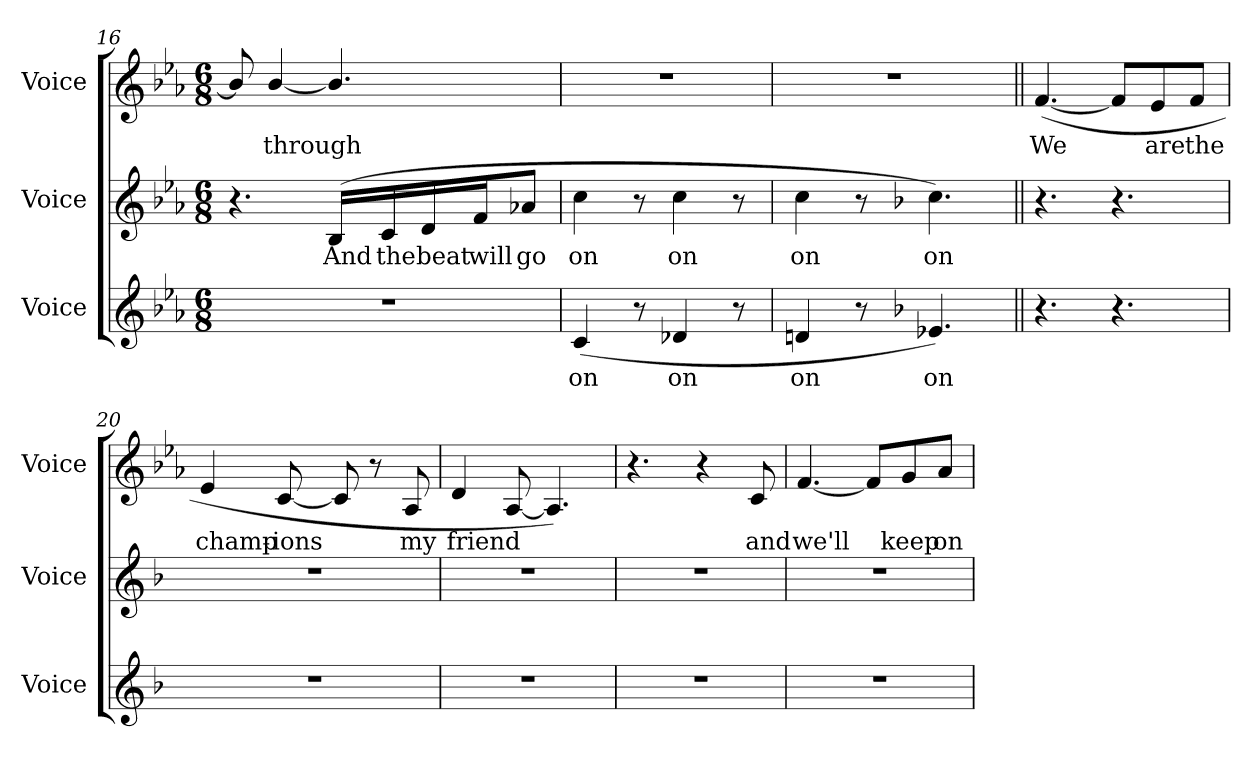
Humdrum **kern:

**kern	**text	**kern	**text	**kern	**text
*part3	*part3	*part2	*part2	*part1	*part1
*staff3	*staff3	*staff2	*staff2	*staff1	*staff1
*I"Voice	*	*I"Voice	*	*I"Voice	*
*I'Voice	*	*I'Voice	*	*I'Voice	*
!!LO:PB:g=z
*clefG2	*	*clefG2	*	*clefG2	*
*k[b-e-a-]	*	*k[b-e-a-]	*	*k[b-e-a-]	*
*c:	*	*c:	*	*c:	*
*M6/8	*	*M6/8	*	*M6/8	*
=16	=16	=16	=16	=16	=16
!LO:N:vis=1	!	!	!	!	!
2.r	.	4.r	.	8b-i/]	.
!	!	!	!	!	!LO:LY:b:color=#000000
.	.	.	.	[4b-i/	through
!	!	!	!LO:LY:b:color=#000000	!	!
.	.	(16B-i/LL	And	4.b-i/]	.
!	!	!	!LO:LY:b:color=#000000	!	!
.	.	16ci/	the	.	.
!	!	!	!LO:LY:b:color=#000000	!	!
.	.	16di/	beat	.	.
!	!	!	!LO:LY:b:color=#000000	!	!
.	.	16fi/J	will	.	.
!	!	!	!LO:LY:b:color=#000000	!	!
.	.	8a-Xi/J	go	.	.
=17	=17	=17	=17	=17	=17
!	!LO:LY:b:color=#000000	!	!	!	!
!	!	!	!LO:LY:b:color=#000000	!LO:N:vis=1	!
(4ci/	on	4cci\	on	2.r	.
8r	.	8r	.	.	.
!	!LO:LY:b:color=#000000	!	!	!	!
!	!	!	!LO:LY:b:color=#000000	!	!
4d-Xi/	on	4cci\	on	.	.
8r	.	8r	.	.	.
=18	=18	=18	=18	=18	=18
!	!LO:LY:b:color=#000000	!	!	!	!
!	!	!	!LO:LY:b:color=#000000	!LO:N:vis=1	!
4dni/	on	4cci\	on	2.r	.
8r	.	8r	.	.	.
*k[b-]	*	*k[b-]	*	*k[b-]	*
*F:	*	*F:	*	*F:	*
!	!LO:LY:b:color=#000000	!	!	!	!
!	!	!	!LO:LY:b:color=#000000	!	!
4.e-Xi/)	on	4.cci\)	on	.	.
=19||	=19||	=19||	=19||	=19||	=19||
!	!	!	!	!	!LO:LY:b:color=#000000
4.r	.	4.r	.	([4.fi/	We
4.r	.	4.r	.	8fi/L]	.
!	!	!	!	!	!LO:LY:b:color=#000000
.	.	.	.	8ei/	are
!	!	!	!	!	!LO:LY:b:color=#000000
.	.	.	.	8fi/J	the
=20	=20	=20	=20	=20	=20
!LO:N:vis=1	!	!LO:N:vis=1	!	!	!
!	!	!	!	!	!LO:LY:b:color=#000000
2.r	.	2.r	.	4ei/	champ-
!	!	!	!	!	!LO:LY:b:color=#000000
.	.	.	.	[8ci/	-ions
.	.	.	.	8ci/]	.
.	.	.	.	8r	.
!	!	!	!	!	!LO:LY:b:color=#000000
.	.	.	.	8Ai/	my
!!LO:LB:g=z
=21	=21	=21	=21	=21	=21
!LO:N:vis=1	!	!LO:N:vis=1	!	!	!
!	!	!	!	!	!LO:LY:b:color=#000000
2.r	.	2.r	.	4di/	friend
.	.	.	.	[8Ai/	.
.	.	.	.	4.Ai/])	.
=22	=22	=22	=22	=22	=22
!LO:N:vis=1	!	!LO:N:vis=1	!	!	!
2.r	.	2.r	.	4.r	.
.	.	.	.	4r	.
!	!	!	!	!	!LO:LY:b:color=#000000
.	.	.	.	8ci/	and
=23	=23	=23	=23	=23	=23
!LO:N:vis=1	!	!LO:N:vis=1	!	!	!
!	!	!	!	!	!LO:LY:b:color=#000000
2.r	.	2.r	.	[4.fi/	we'll
.	.	.	.	8fi/L]	.
!	!	!	!	!	!LO:LY:b:color=#000000
.	.	.	.	8gi/	keep
!	!	!	!	!	!LO:LY:b:color=#000000
.	.	.	.	8ai/J	on
=	=	=	=	=	=
*-	*-	*-	*-	*-	*-
